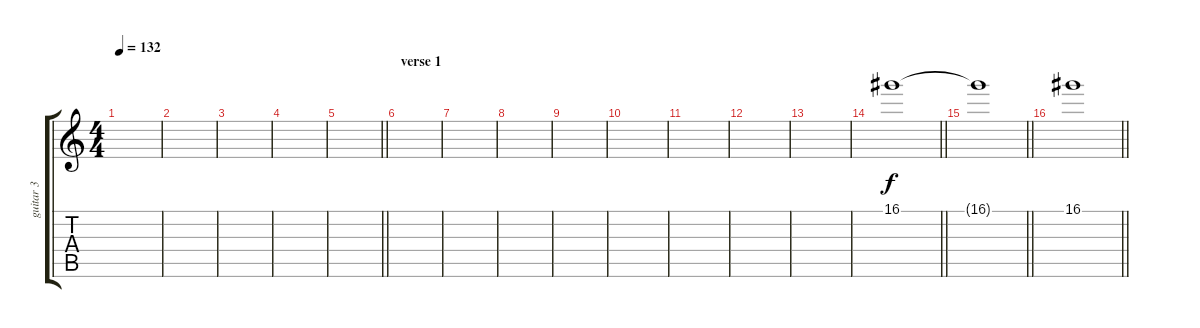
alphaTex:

\track ("guitar 3" "guitar 3") {instrument electricguitarjazz}
\staff {score tabs}
\tuning (E4 B3 G3 D3 A2 E2) {hide}
\ts (4 4)
\tempo 132
\clef g2
\ks c
|
|
|
|
\barLineRight lightlight
|
\section ("" "verse 1")
|
|
|
|
|
|
|
|
\barLineRight lightlight
16.1.1 |
\barLineRight lightlight
16.1{t}.1 |
\barLineRight lightlight
16.1.1
